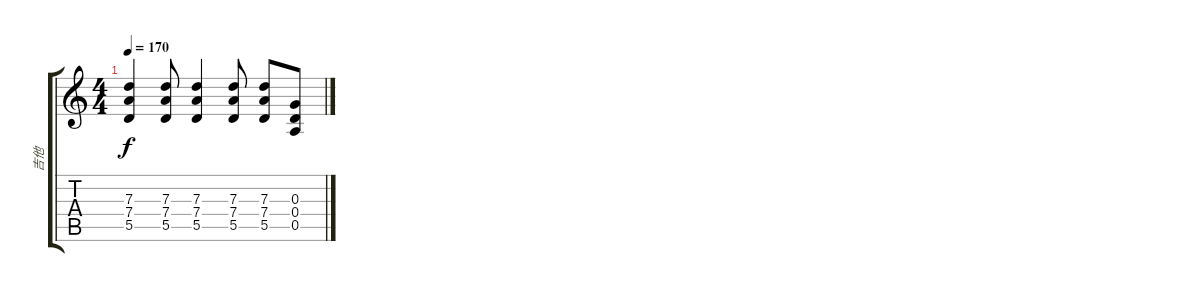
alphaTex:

\track ("吉他" "吉他") {instrument overdrivenguitar}
\staff {score tabs}
\tuning (E4 B3 G3 D3 A2 E2) {hide}
\ts (4 4)
\tempo 170
\clef g2
\ks c
(7.3 7.4 5.5).4{dy f} (7.3 7.4 5.5).8 (7.3 7.4 5.5).4 (7.3 7.4 5.5).8 (7.3 7.4 5.5).8 (0.3 0.4 0.5).8
